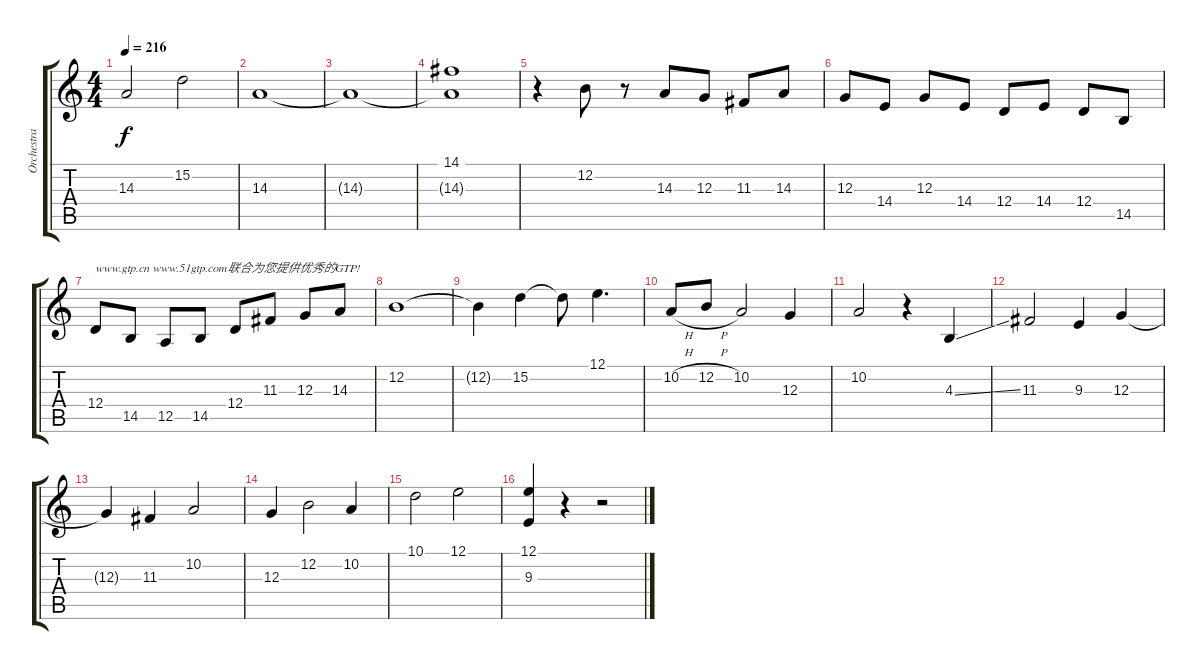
\track ("Orchestra" "Orchestra") {instrument stringensemble1}
\staff {score tabs}
\tuning (E4 B3 G3 D3 A2 E2) {hide}
\ts (4 4)
\tempo 216
\clef g2
\ks c
14.3{t}.2{dy f} 15.2.2 |
14.3.1 |
14.3{t}.1 |
(14.1 14.3{t}).1 |
r.4 12.2.8 r.8 14.3.8 12.3.8 11.3.8 14.3.8 |
12.3.8 14.4.8 12.3.8 14.4.8 12.4.8 14.4.8 12.4.8 14.5.8 |
12.4.8{txt "www.gtp.cn www.51gtp.com联合为您提供优秀的GTP!"} 14.5.8 12.5.8 14.5.8 12.4.8 11.3.8 12.3.8 14.3.8 |
12.2.1 |
12.2{t}.4 15.2.4 15.2{t}.8 12.1.4{d} |
10.2{h}.8 12.2{h}.8 10.2.2 12.3.4 |
10.2.2 r.4 4.3{ss}.4 |
11.3.2 9.3.4 12.3.4 |
12.3{t}.4 11.3.4 10.2.2 |
12.3.4 12.2.2 10.2.4 |
10.1.2 12.1.2 |
(12.1 9.3).4 r.4 r.2
